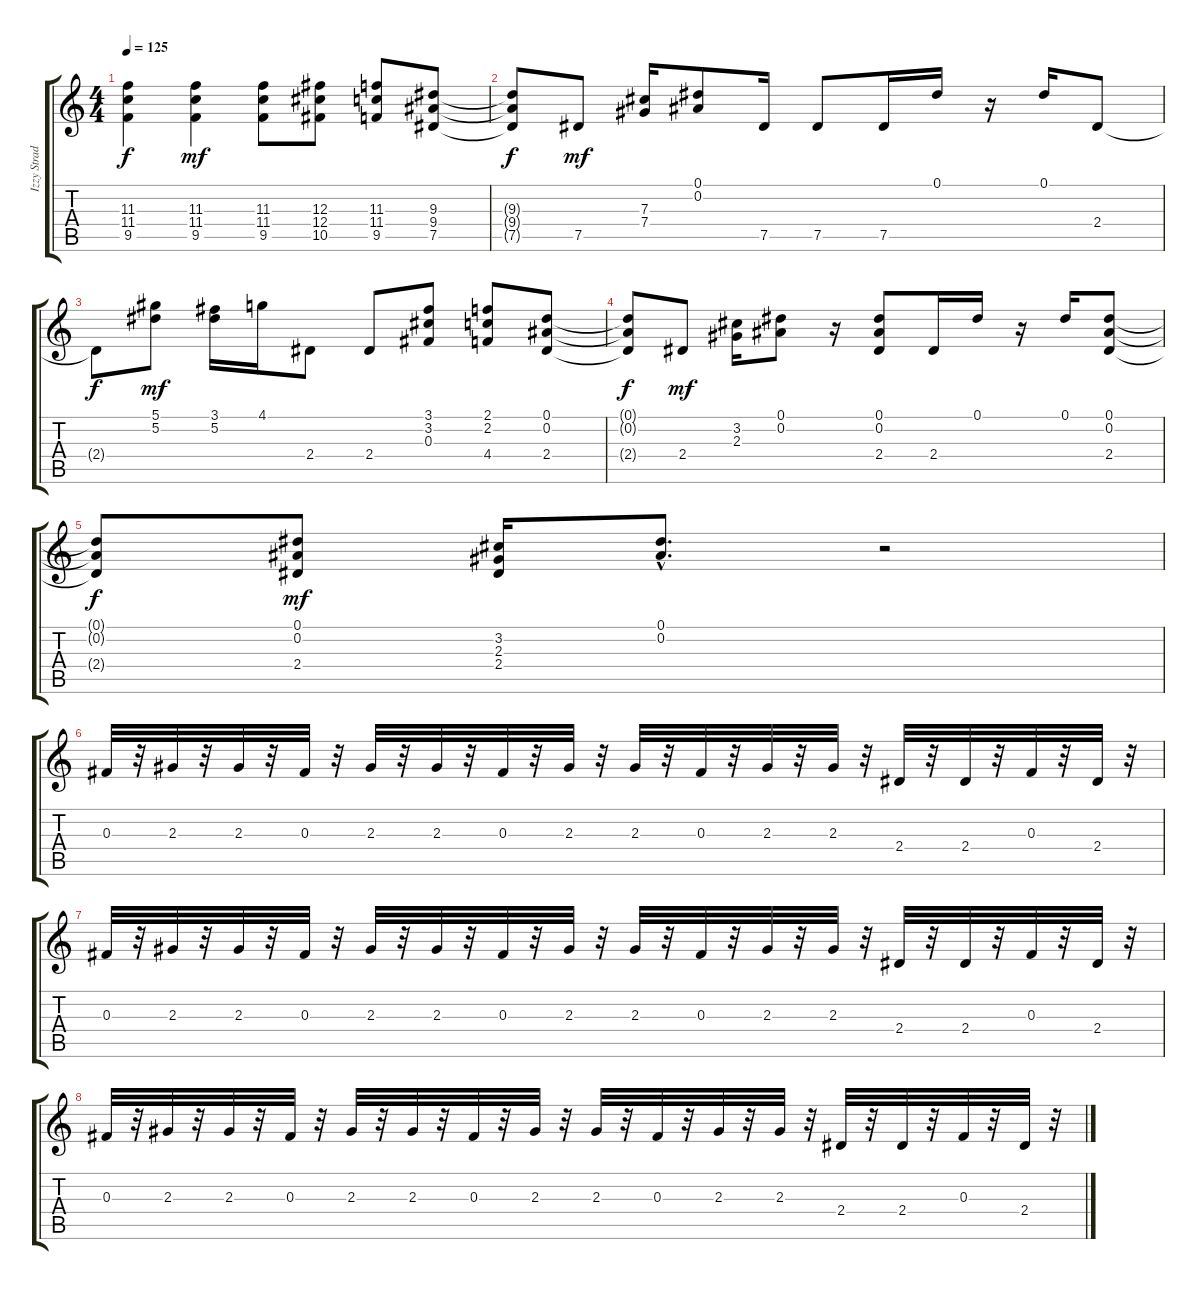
\track ("Izzy Stradlin" "Izzy Strad") {instrument overdrivenguitar}
\staff {score tabs}
\tuning (Eb4 Bb3 Gb3 Db3 Ab2 Eb2) {hide}
\ts (4 4)
\tempo 125
\clef g2
\ks c
(11.3{t} 11.4{t} 9.5{t}).4{dy f} (11.3 11.4 9.5).4{dy mf} (11.3 11.4 9.5).8 (12.3 12.4 10.5).8 (11.3 11.4 9.5).8 (9.3 9.4 7.5).8 |
(9.3{t} 9.4{t} 7.5{t}).8{dy f} 7.5.8{dy mf} (7.3 7.4).16 (0.1 0.2).8 7.5.16 7.5.8 7.5.16 0.1.16 r.16 0.1.16 2.4.8 |
2.4{t}.8{dy f} (5.1 5.2).8{dy mf} (3.1 5.2).16 4.1.16 2.4.8 2.4.8 (3.1 3.2 0.3).8 (2.1 2.2 4.4).8 (0.1 0.2 2.4).8 |
(0.1{t} 0.2{t} 2.4{t}).8{dy f} 2.4.8{dy mf} (3.2 2.3).16 (0.1 0.2).8 r.16 (0.1 0.2 2.4).8 2.4.16 0.1.16 r.16 0.1.16 (0.1 0.2 2.4).8 |
(0.1{t} 0.2{t} 2.4{t}).8{dy f} (0.1 0.2 2.4).8{dy mf} (3.2 2.3 2.4).16 (0.1{hac} 0.2{hac}).8{d} r.2 |
0.3.32 r.32 2.3.32 r.32 2.3.32 r.32 0.3.32 r.32 2.3.32 r.32 2.3.32 r.32 0.3.32 r.32 2.3.32 r.32 2.3.32 r.32 0.3.32 r.32 2.3.32 r.32 2.3.32 r.32 2.4.32 r.32 2.4.32 r.32 0.3.32 r.32 2.4.32 r.32 |
0.3.32 r.32 2.3.32 r.32 2.3.32 r.32 0.3.32 r.32 2.3.32 r.32 2.3.32 r.32 0.3.32 r.32 2.3.32 r.32 2.3.32 r.32 0.3.32 r.32 2.3.32 r.32 2.3.32 r.32 2.4.32 r.32 2.4.32 r.32 0.3.32 r.32 2.4.32 r.32 |
0.3.32 r.32 2.3.32 r.32 2.3.32 r.32 0.3.32 r.32 2.3.32 r.32 2.3.32 r.32 0.3.32 r.32 2.3.32 r.32 2.3.32 r.32 0.3.32 r.32 2.3.32 r.32 2.3.32 r.32 2.4.32 r.32 2.4.32 r.32 0.3.32 r.32 2.4.32 r.32
